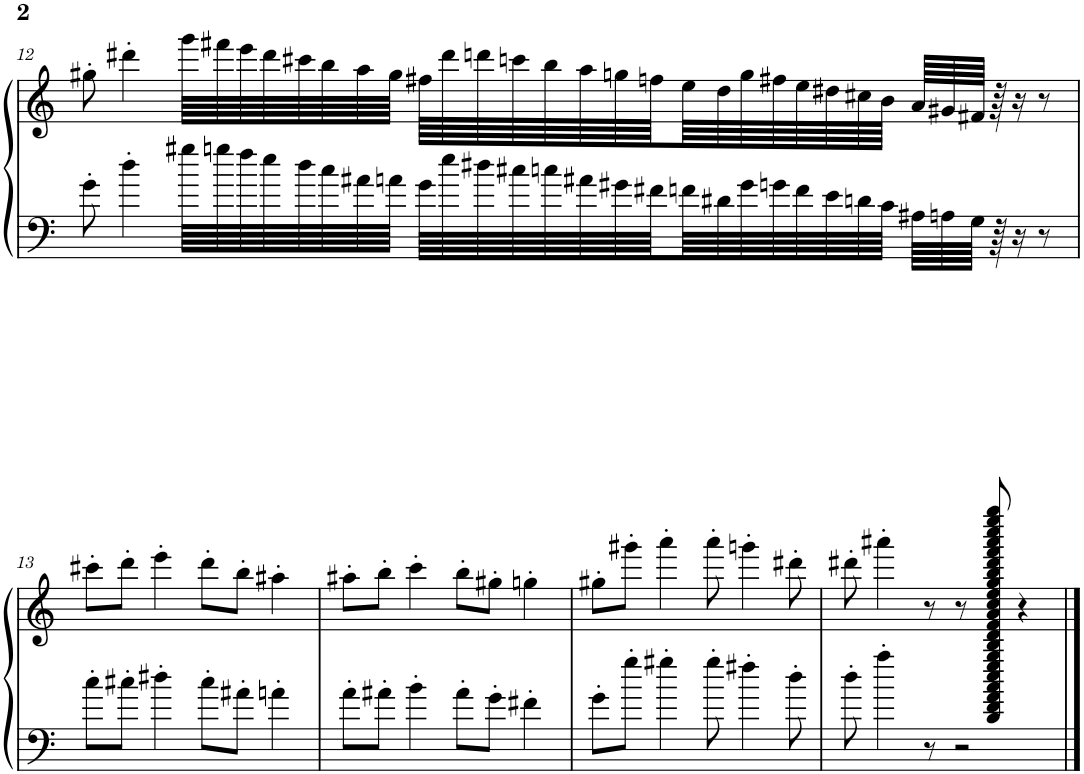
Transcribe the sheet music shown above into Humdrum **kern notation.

**kern	**kern
*part1	*part1
*staff2	*staff1
*I"Toy Piano	*
*I'Toy Pno.	*
!!LO:PB:g=z
*clefF4	*clefG2
*k[]	*k[]
*M4/4	*M4/4
=12	=12
8g'\	8gg#X'\
4dd'\	4ddd#X'\
64gg#X\LLLL	64ggg\LLLL
64ggn\	64fff#X\
64ff\	64eee\
64ee\	64ddd#\
64dd\	64ccc#X\
64cc\	64bb\
64a#X\	64aa\
64an\JJJJ	64gg#\JJJJ
64g\LLLL	64ff#X\LLLL
64ee\	64ddd#\
64dd#X\	64dddn\
64cc#X\	64cccn\
64ccn\	64bb\
64a#X\	64aa\
64g#X\	64ggn\
64f#X\	64ffn\
64fn\	64ee\
64d#X\	64dd\
64g#\	64gg\
64gn\	64ff#X\
64f\	64ee\
64e\	64dd#X\
64dn\	64cc#X\
64c\JJJJ	64b\JJJJ
64A#X\LLLL	64a/LLLL
64An\	64g#X/
64G\JJJJ	64f#X/JJJJ
64r	64r
16r	16r
8r	8r
!!LO:LB:g=z
=13	=13
8cc'\L	8ccc#X'\L
8cc#X'\J	8ddd'\J
4dd#X'\	4eee'\
8cc#'\L	8ddd'\L
8a#X'\J	8bb'\J
4an'\	4aa#X'\
=14	=14
8a'\L	8aa#X'\L
8a#X'\J	8bb'\J
4b'\	4ccc'\
8a#'\L	8bb'\L
8g'\J	8gg#X'\J
4f#X'\	4ggn'\
=15	=15
8g'\L	8gg#X'\L
8gg'\J	8ggg#X'\J
4gg#X'\	4aaa'\
8gg#'\	8aaa'\
4ff#X'\	4gggn'\
8dd'\	8ddd#X'\
=16	=16
8dd'\	8ddd#X'\
4aa'\	4aaa#X'\
8r	8r
2r	8r
.	8BBB/ 8DD/ 8FF/ 8AA/ 8C/ 8E/ 8G/ 8B/ 8d/ 8f/ 8a/ 8cc/ 8ee/ 8gg/ 8bb/ 8ddd#/ 8fff/ 8aaa#/ 8cccc/ 8eeee/ 8gggg/
.	4r
==	==
*-	*-
